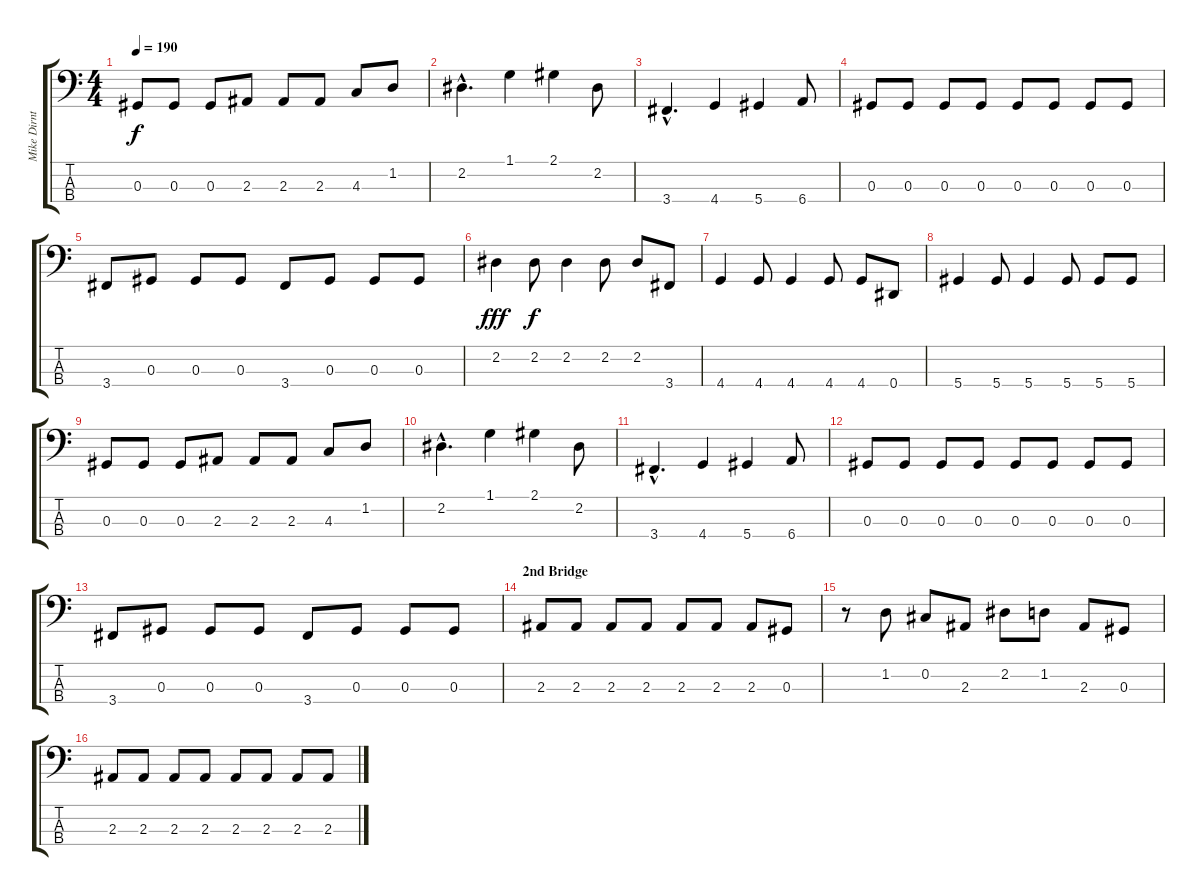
\track ("Mike Dirnt (Bass)" "Mike Dirnt") {instrument electricbasspick}
\staff {score tabs}
\tuning (Gb2 Db2 Ab1 Eb1) {hide}
\ts (4 4)
\tempo 190
\clef f4
\ks c
0.3.8{dy f} 0.3.8 0.3.8 2.3.8 2.3.8 2.3.8 4.3.8 1.2.8 |
2.2{hac}.4{d} 1.1.4 2.1.4 2.2.8 |
3.4{hac}.4{d} 4.4.4 5.4.4 6.4.8 |
0.3.8 0.3.8 0.3.8 0.3.8 0.3.8 0.3.8 0.3.8 0.3.8 |
3.4.8 0.3.8 0.3.8 0.3.8 3.4.8 0.3.8 0.3.8 0.3.8 |
2.2.4{dy fff} 2.2.8{dy f} 2.2.4 2.2.8 2.2.8 3.4.8 |
4.4.4 4.4.8 4.4.4 4.4.8 4.4.8 0.4.8 |
5.4.4 5.4.8 5.4.4 5.4.8 5.4.8 5.4.8 |
0.3.8 0.3.8 0.3.8 2.3.8 2.3.8 2.3.8 4.3.8 1.2.8 |
2.2{hac}.4{d} 1.1.4 2.1.4 2.2.8 |
3.4{hac}.4{d} 4.4.4 5.4.4 6.4.8 |
0.3.8 0.3.8 0.3.8 0.3.8 0.3.8 0.3.8 0.3.8 0.3.8 |
3.4.8 0.3.8 0.3.8 0.3.8 3.4.8 0.3.8 0.3.8 0.3.8 |
\section ("" "2nd Bridge")
2.3.8 2.3.8 2.3.8 2.3.8 2.3.8 2.3.8 2.3.8 0.3.8 |
r.8 1.2.8 0.2.8 2.3.8 2.2.8 1.2.8 2.3.8 0.3.8 |
2.3.8 2.3.8 2.3.8 2.3.8 2.3.8 2.3.8 2.3.8 2.3.8
